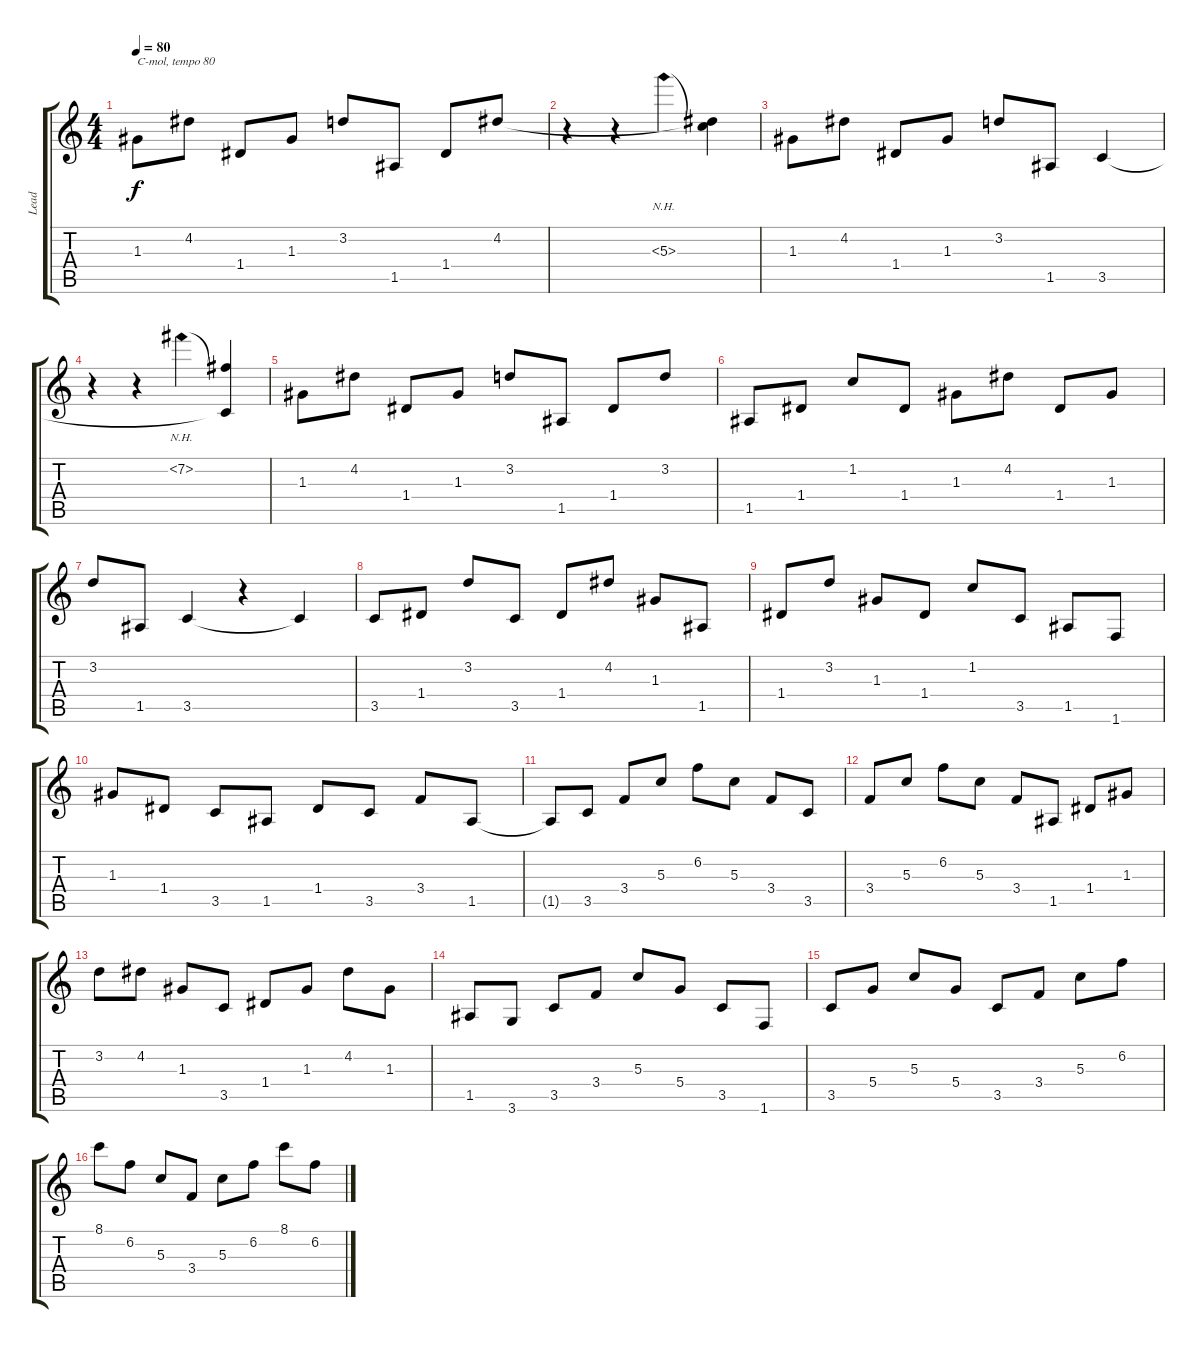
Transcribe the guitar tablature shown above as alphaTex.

\track ("Lead" "Lead") {instrument distortionguitar}
\staff {score tabs}
\tuning (E4 B3 G3 D3 A2 E2) {hide}
\ts (4 4)
\tempo 80
\clef g2
\ks c
1.3.8{txt "C-mol, tempo 80" dy f instrument acousticguitarsteel} 4.2.8 1.4.8 1.3.8 3.2.8 1.5.8 1.4.8 4.2.8 |
r.4 r.4 5.3{nh}.4 (4.2{t} 5.3{t}).4 |
1.3.8 4.2.8 1.4.8 1.3.8 3.2.8 1.5.8 3.5.4 |
r.4 r.4 7.2{nh}.4 (7.2{t} 3.5{t}).4 |
1.3.8 4.2.8 1.4.8 1.3.8 3.2.8 1.5.8 1.4.8 3.2.8 |
1.5.8 1.4.8 1.2.8 1.4.8 1.3.8 4.2.8 1.4.8 1.3.8 |
3.2.8 1.5.8 3.5.4 r.4 3.5{t}.4 |
3.5.8 1.4.8 3.2.8 3.5.8 1.4.8 4.2.8 1.3.8 1.5.8 |
1.4.8 3.2.8 1.3.8 1.4.8 1.2.8 3.5.8 1.5.8 1.6.8 |
1.3.8 1.4.8 3.5.8 1.5.8 1.4.8 3.5.8 3.4.8 1.5.8 |
1.5{t}.8 3.5.8 3.4.8 5.3.8 6.2.8 5.3.8 3.4.8 3.5.8 |
3.4.8 5.3.8 6.2.8 5.3.8 3.4.8 1.5.8 1.4.8 1.3.8 |
3.2.8 4.2.8 1.3.8 3.5.8 1.4.8 1.3.8 4.2.8 1.3.8 |
1.5.8 3.6.8 3.5.8 3.4.8 5.3.8 5.4.8 3.5.8 1.6.8 |
3.5.8 5.4.8 5.3.8 5.4.8 3.5.8 3.4.8 5.3.8 6.2.8 |
8.1.8 6.2.8 5.3.8 3.4.8 5.3.8 6.2.8 8.1.8 6.2.8
